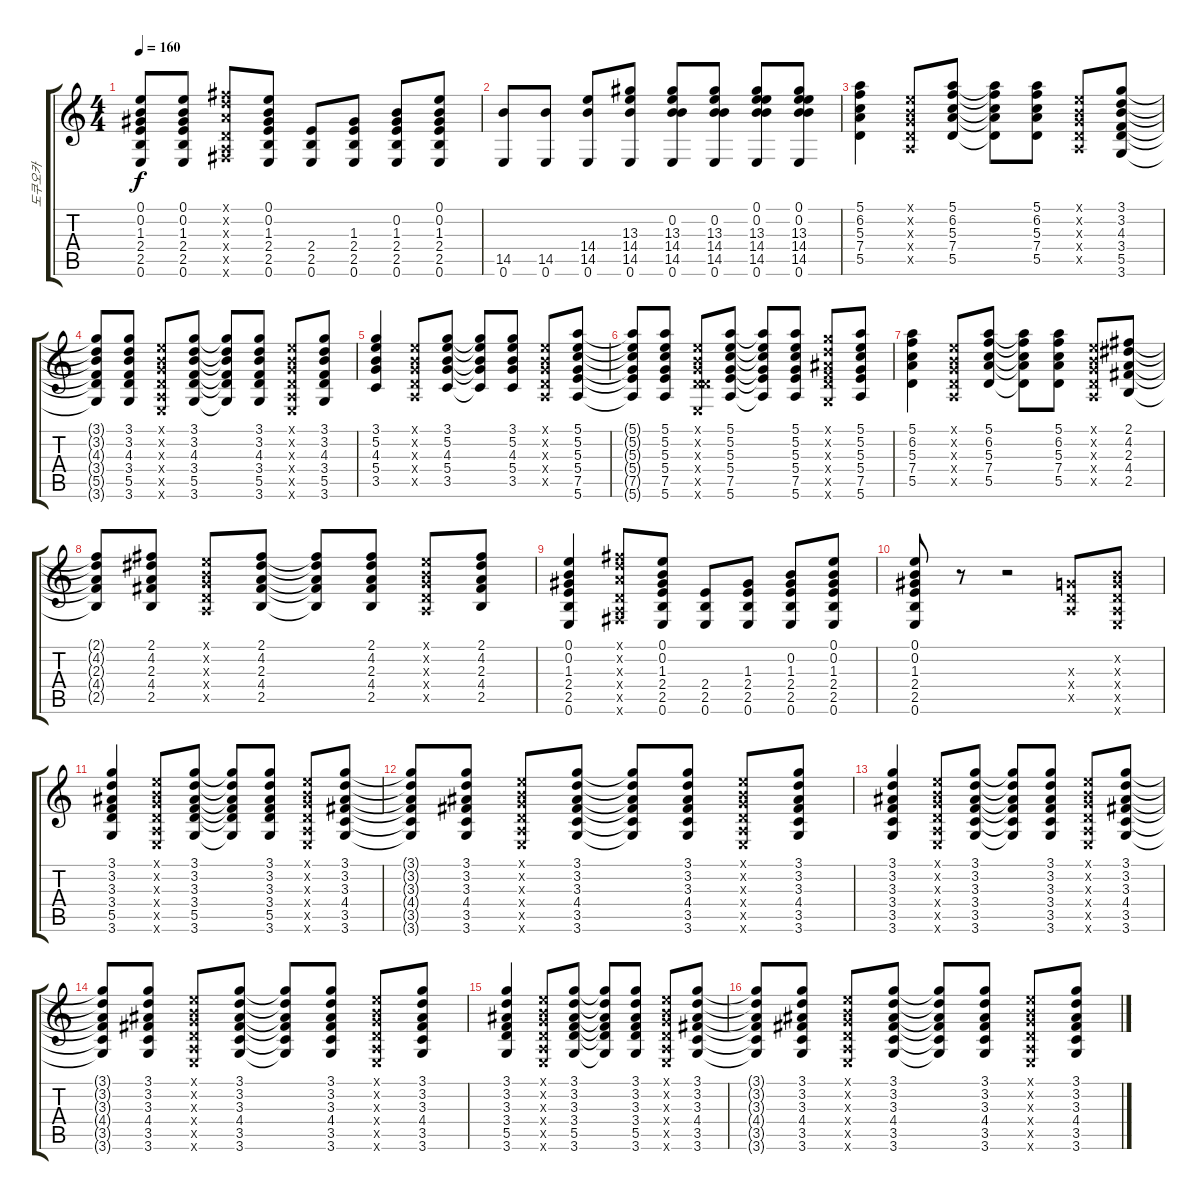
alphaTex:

\track ("도쿠오카" "도쿠오카") {instrument acousticguitarsteel}
\staff {score tabs}
\tuning (E4 B3 G3 D3 A2 E2) {hide}
\ts (4 4)
\tempo 160
\clef g2
\ks c
(0.1{t} 0.2{t} 1.3{t} 2.4{t} 2.5{t} 0.6{t}).8{dy f} (0.1 0.2 1.3 2.4 2.5 0.6).8 (2.1{x} 3.2{x} 2.3{x} 0.4{x} 0.5{x} 2.6{x}).8 (0.1 0.2 1.3 2.4 2.5 0.6).8 (2.4 2.5 0.6).8 (1.3 2.4 2.5 0.6).8 (0.2 1.3 2.4 2.5 0.6).8 (0.1 0.2 1.3 2.4 2.5 0.6).8 |
(14.5 0.6).8 (14.5 0.6).8 (14.4 14.5 0.6).8 (13.3 14.4 14.5 0.6).8 (0.2 13.3 14.4 14.5 0.6).8 (0.2 13.3 14.4 14.5 0.6).8 (0.1 0.2 13.3 14.4 14.5 0.6).8 (0.1 0.2 13.3 14.4 14.5 0.6).8 |
(5.1 6.2 5.3 7.4 5.5).4 (0.1{x} 0.2{x} 0.3{x} 0.4{x} 0.5{x}).8 (5.1 6.2 5.3 7.4 5.5).8 (5.1{t} 6.2{t} 5.3{t} 7.4{t} 5.5{t}).8 (5.1 6.2 5.3 7.4 5.5).8 (0.1{x} 0.2{x} 0.3{x} 0.4{x} 0.5{x}).8 (3.1 3.2 4.3 3.4 5.5 3.6).8 |
(3.1{t} 3.2{t} 4.3{t} 3.4{t} 5.5{t} 3.6{t}).8 (3.1 3.2 4.3 3.4 5.5 3.6).8 (0.1{x} 0.2{x} 0.3{x} 0.4{x} 0.5{x} 0.6{x}).8 (3.1 3.2 4.3 3.4 5.5 3.6).8 (3.1{t} 3.2{t} 4.3{t} 3.4{t} 5.5{t} 3.6{t}).8 (3.1 3.2 4.3 3.4 5.5 3.6).8 (0.1{x} 0.2{x} 0.3{x} 0.4{x} 0.5{x} 0.6{x}).8 (3.1 3.2 4.3 3.4 5.5 3.6).8 |
(3.1 5.2 4.3 5.4 3.5).4 (0.1{x} 0.2{x} 0.3{x} 0.4{x} 0.5{x}).8 (3.1 5.2 4.3 5.4 3.5).8 (3.1{t} 5.2{t} 4.3{t} 5.4{t} 3.5{t}).8 (3.1 5.2 4.3 5.4 3.5).8 (0.1{x} 0.2{x} 0.3{x} 0.4{x} 0.5{x}).8 (5.1 5.2 5.3 5.4 7.5 5.6).8 |
(5.1{t} 5.2{t} 5.3{t} 5.4{t} 7.5{t} 5.6{t}).8 (5.1 5.2 5.3 5.4 7.5 5.6).8 (0.1{x} 0.2{x} 0.3{x} 0.4{x} 5.5{x} 0.6{x}).8 (5.1 5.2 5.3 5.4 7.5 5.6).8 (5.1{t} 5.2{t} 5.3{t} 5.4{t} 7.5{t} 5.6{t}).8 (5.1 5.2 5.3 5.4 7.5 5.6).8 (3.1{x} 3.2{x} 3.3{x} 3.4{x} 5.5{x} 3.6{x}).8 (5.1 5.2 5.3 5.4 7.5 5.6).8 |
(5.1 6.2 5.3 7.4 5.5).4 (0.1{x} 0.2{x} 0.3{x} 0.4{x} 0.5{x}).8 (5.1 6.2 5.3 7.4 5.5).8 (5.1{t} 6.2{t} 5.3{t} 7.4{t} 5.5{t}).8 (5.1 6.2 5.3 7.4 5.5).8 (0.1{x} 0.2{x} 0.3{x} 0.4{x} 0.5{x}).8 (2.1 4.2 2.3 4.4 2.5).8 |
(2.1{t} 4.2{t} 2.3{t} 4.4{t} 2.5{t}).8 (2.1 4.2 2.3 4.4 2.5).8 (0.1{x} 0.2{x} 0.3{x} 0.4{x} 0.5{x}).8 (2.1 4.2 2.3 4.4 2.5).8 (2.1{t} 4.2{t} 2.3{t} 4.4{t} 2.5{t}).8 (2.1 4.2 2.3 4.4 2.5).8 (0.1{x} 0.2{x} 0.3{x} 0.4{x} 0.5{x}).8 (2.1 4.2 2.3 4.4 2.5).8 |
(0.1 0.2 1.3 2.4 2.5 0.6).4 (2.1{x} 3.2{x} 2.3{x} 0.4{x} 0.5{x} 2.6{x}).8 (0.1 0.2 1.3 2.4 2.5 0.6).8 (2.4 2.5 0.6).8 (1.3 2.4 2.5 0.6).8 (0.2 1.3 2.4 2.5 0.6).8 (0.1 0.2 1.3 2.4 2.5 0.6).8 |
(0.1 0.2 1.3 2.4 2.5 0.6).8 r.8 r.2 (0.3{x} 0.4{x} 0.5{x}).8 (0.2{x} 0.3{x} 0.4{x} 0.5{x} 0.6{x}).8 |
(3.1 3.2 3.3 3.4 5.5 3.6).4 (0.1{x} 0.2{x} 0.3{x} 0.4{x} 0.5{x} 0.6{x}).8 (3.1 3.2 3.3 3.4 5.5 3.6).8 (3.1{t} 3.2{t} 3.3{t} 3.4{t} 5.5{t} 3.6{t}).8 (3.1 3.2 3.3 3.4 5.5 3.6).8 (0.1{x} 0.2{x} 0.3{x} 0.4{x} 0.5{x} 0.6{x}).8 (3.1 3.2 3.3 4.4 3.5 3.6).8 |
(3.1{t} 3.2{t} 3.3{t} 4.4{t} 3.5{t} 3.6{t}).8 (3.1 3.2 3.3 4.4 3.5 3.6).8 (0.1{x} 0.2{x} 0.3{x} 0.4{x} 0.5{x} 0.6{x}).8 (3.1 3.2 3.3 4.4 3.5 3.6).8 (3.1{t} 3.2{t} 3.3{t} 4.4{t} 3.5{t} 3.6{t}).8 (3.1 3.2 3.3 4.4 3.5 3.6).8 (0.1{x} 0.2{x} 0.3{x} 0.4{x} 0.5{x} 0.6{x}).8 (3.1 3.2 3.3 4.4 3.5 3.6).8 |
(3.1 3.2 3.3 3.4 3.5 3.6).4 (0.1{x} 0.2{x} 0.3{x} 0.4{x} 0.5{x} 0.6{x}).8 (3.1 3.2 3.3 3.4 3.5 3.6).8 (3.1{t} 3.2{t} 3.3{t} 3.4{t} 3.5{t} 3.6{t}).8 (3.1 3.2 3.3 3.4 3.5 3.6).8 (0.1{x} 0.2{x} 0.3{x} 0.4{x} 0.5{x} 0.6{x}).8 (3.1 3.2 3.3 4.4 3.5 3.6).8 |
(3.1{t} 3.2{t} 3.3{t} 4.4{t} 3.5{t} 3.6{t}).8 (3.1 3.2 3.3 4.4 3.5 3.6).8 (0.1{x} 0.2{x} 0.3{x} 0.4{x} 0.5{x} 0.6{x}).8 (3.1 3.2 3.3 4.4 3.5 3.6).8 (3.1{t} 3.2{t} 3.3{t} 4.4{t} 3.5{t} 3.6{t}).8 (3.1 3.2 3.3 4.4 3.5 3.6).8 (0.1{x} 0.2{x} 0.3{x} 0.4{x} 0.5{x} 0.6{x}).8 (3.1 3.2 3.3 4.4 3.5 3.6).8 |
(3.1 3.2 3.3 3.4 5.5 3.6).4 (0.1{x} 0.2{x} 0.3{x} 0.4{x} 0.5{x} 0.6{x}).8 (3.1 3.2 3.3 3.4 5.5 3.6).8 (3.1{t} 3.2{t} 3.3{t} 3.4{t} 5.5{t} 3.6{t}).8 (3.1 3.2 3.3 3.4 5.5 3.6).8 (0.1{x} 0.2{x} 0.3{x} 0.4{x} 0.5{x} 0.6{x}).8 (3.1 3.2 3.3 4.4 3.5 3.6).8 |
(3.1{t} 3.2{t} 3.3{t} 4.4{t} 3.5{t} 3.6{t}).8 (3.1 3.2 3.3 4.4 3.5 3.6).8 (0.1{x} 0.2{x} 0.3{x} 0.4{x} 0.5{x} 0.6{x}).8 (3.1 3.2 3.3 4.4 3.5 3.6).8 (3.1{t} 3.2{t} 3.3{t} 4.4{t} 3.5{t} 3.6{t}).8 (3.1 3.2 3.3 4.4 3.5 3.6).8 (0.1{x} 0.2{x} 0.3{x} 0.4{x} 0.5{x} 0.6{x}).8 (3.1 3.2 3.3 4.4 3.5 3.6).8
